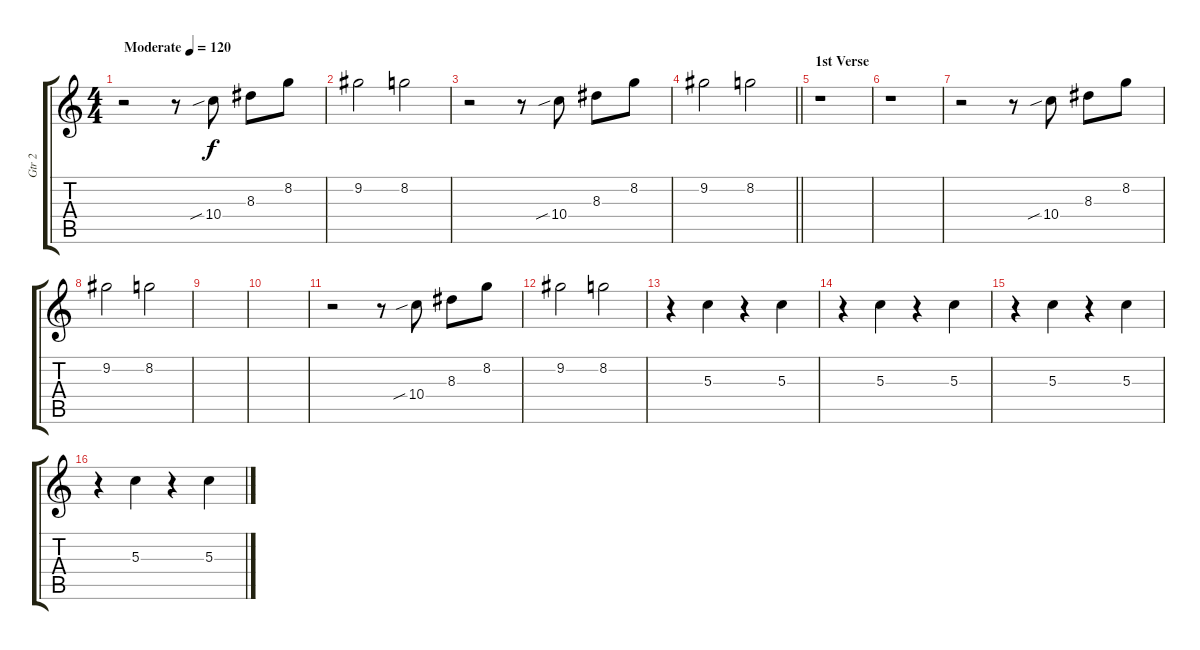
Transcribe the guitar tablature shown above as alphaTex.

\track ("Gtr 2" "Gtr 2") {instrument overdrivenguitar}
\staff {score tabs}
\tuning (E4 B3 G3 D3 A2 E2) {hide}
\ts (4 4)
\tempo (120 "Moderate")
\clef g2
\ks c
r.2{dy f instrument overdrivenguitar} r.8 10.4{sib}.8 8.3.8 8.2.8 |
9.2.2 8.2.2 |
r.2 r.8 10.4{sib}.8 8.3.8 8.2.8 |
\barLineRight lightlight
9.2.2 8.2.2 |
\section ("" "1st Verse")
r.1 |
r.1 |
r.2 r.8 10.4{sib}.8 8.3.8 8.2.8 |
9.2.2 8.2.2 |
|
|
r.2 r.8 10.4{sib}.8 8.3.8 8.2.8 |
9.2.2 8.2.2 |
r.4 5.3.4 r.4 5.3.4 |
r.4 5.3.4 r.4 5.3.4 |
r.4 5.3.4 r.4 5.3.4 |
r.4 5.3.4 r.4 5.3.4
